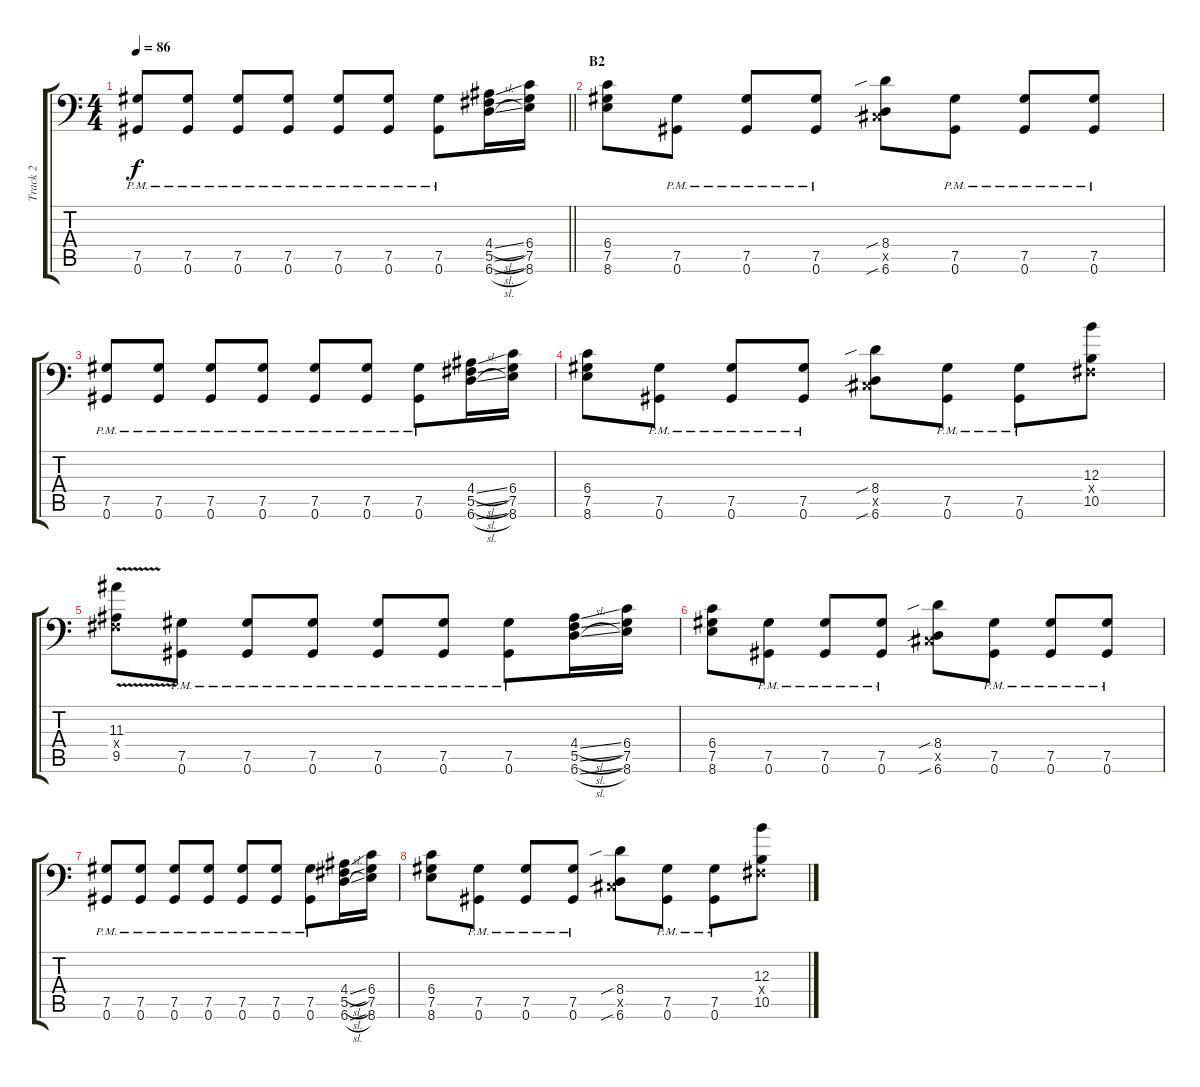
\track ("Track 2" "Track 2") {instrument distortionguitar}
\staff {score tabs}
\tuning (Ab3 Eb3 B2 Gb2 Db2 Ab1) {hide}
\ts (4 4)
\tempo 86
\clef f4
\barLineRight lightlight
\ks c
(7.5{pm} 0.6{pm}).8{dy f} (7.5{pm} 0.6{pm}).8 (7.5{pm} 0.6{pm}).8 (7.5{pm} 0.6{pm}).8 (7.5{pm} 0.6{pm}).8 (7.5{pm} 0.6{pm}).8 (7.5{pm} 0.6{pm}).8 (4.4{sl} 5.5{sl} 6.6{sl}).16 (6.4 7.5 8.6).16 |
\section ("" "B2")
(6.4 7.5 8.6).8 (7.5{pm} 0.6{pm}).8 (7.5{pm} 0.6{pm}).8 (7.5{pm} 0.6{pm}).8 (8.4{sib} 0.5{x} 6.6{sib}).8 (7.5{pm} 0.6{pm}).8 (7.5{pm} 0.6{pm}).8 (7.5{pm} 0.6{pm}).8 |
(7.5{pm} 0.6{pm}).8 (7.5{pm} 0.6{pm}).8 (7.5{pm} 0.6{pm}).8 (7.5{pm} 0.6{pm}).8 (7.5{pm} 0.6{pm}).8 (7.5{pm} 0.6{pm}).8 (7.5{pm} 0.6{pm}).8 (4.4{sl} 5.5{sl} 6.6{sl}).16 (6.4 7.5 8.6).16 |
(6.4 7.5 8.6).8 (7.5{pm} 0.6{pm}).8 (7.5{pm} 0.6{pm}).8 (7.5{pm} 0.6{pm}).8 (8.4{sib} 0.5{x} 6.6{sib}).8 (7.5{pm} 0.6{pm}).8 (7.5{pm} 0.6{pm}).8 (12.3 0.4{x} 10.5).8 |
(11.3{v} 0.4{x} 9.5{v}).8 (7.5{pm} 0.6{pm}).8 (7.5{pm} 0.6{pm}).8 (7.5{pm} 0.6{pm}).8 (7.5{pm} 0.6{pm}).8 (7.5{pm} 0.6{pm}).8 (7.5{pm} 0.6{pm}).8 (4.4{sl} 5.5{sl} 6.6{sl}).16 (6.4 7.5 8.6).16 |
(6.4 7.5 8.6).8 (7.5{pm} 0.6{pm}).8 (7.5{pm} 0.6{pm}).8 (7.5{pm} 0.6{pm}).8 (8.4{sib} 0.5{x} 6.6{sib}).8 (7.5{pm} 0.6{pm}).8 (7.5{pm} 0.6{pm}).8 (7.5{pm} 0.6{pm}).8 |
(7.5{pm} 0.6{pm}).8 (7.5{pm} 0.6{pm}).8 (7.5{pm} 0.6{pm}).8 (7.5{pm} 0.6{pm}).8 (7.5{pm} 0.6{pm}).8 (7.5{pm} 0.6{pm}).8 (7.5{pm} 0.6{pm}).8 (4.4{sl} 5.5{sl} 6.6{sl}).16 (6.4 7.5 8.6).16 |
(6.4 7.5 8.6).8 (7.5{pm} 0.6{pm}).8 (7.5{pm} 0.6{pm}).8 (7.5{pm} 0.6{pm}).8 (8.4{sib} 0.5{x} 6.6{sib}).8 (7.5{pm} 0.6{pm}).8 (7.5{pm} 0.6{pm}).8 (12.3 0.4{x} 10.5).8
